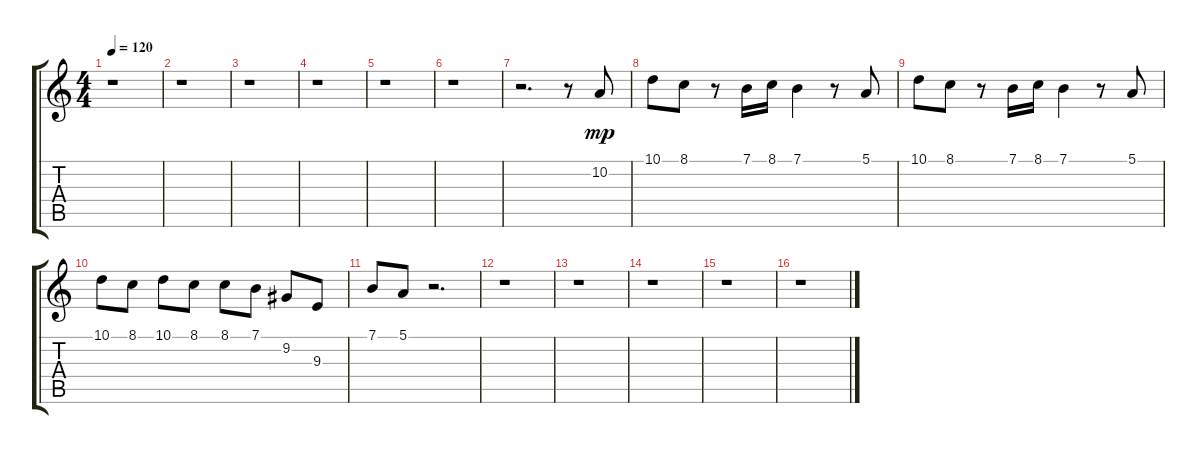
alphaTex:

\track "" {instrument lead3calliope}
\staff {score tabs}
\tuning (E4 B3 G3 D3 A2 E2) {hide}
\ts (4 4)
\tempo 120
\clef g2
\ks c
r.1{dy mp} |
r.1 |
r.1 |
r.1 |
r.1 |
r.1 |
r.2{d} r.8 10.2.8 |
10.1.8 8.1.8 r.8 7.1.16 8.1.16 7.1.4 r.8 5.1.8 |
10.1.8 8.1.8 r.8 7.1.16 8.1.16 7.1.4 r.8 5.1.8 |
10.1.8 8.1.8 10.1.8 8.1.8 8.1.8 7.1.8 9.2.8 9.3.8 |
7.1.8 5.1.8 r.2{d} |
r.1 |
r.1 |
r.1 |
r.1 |
r.1
